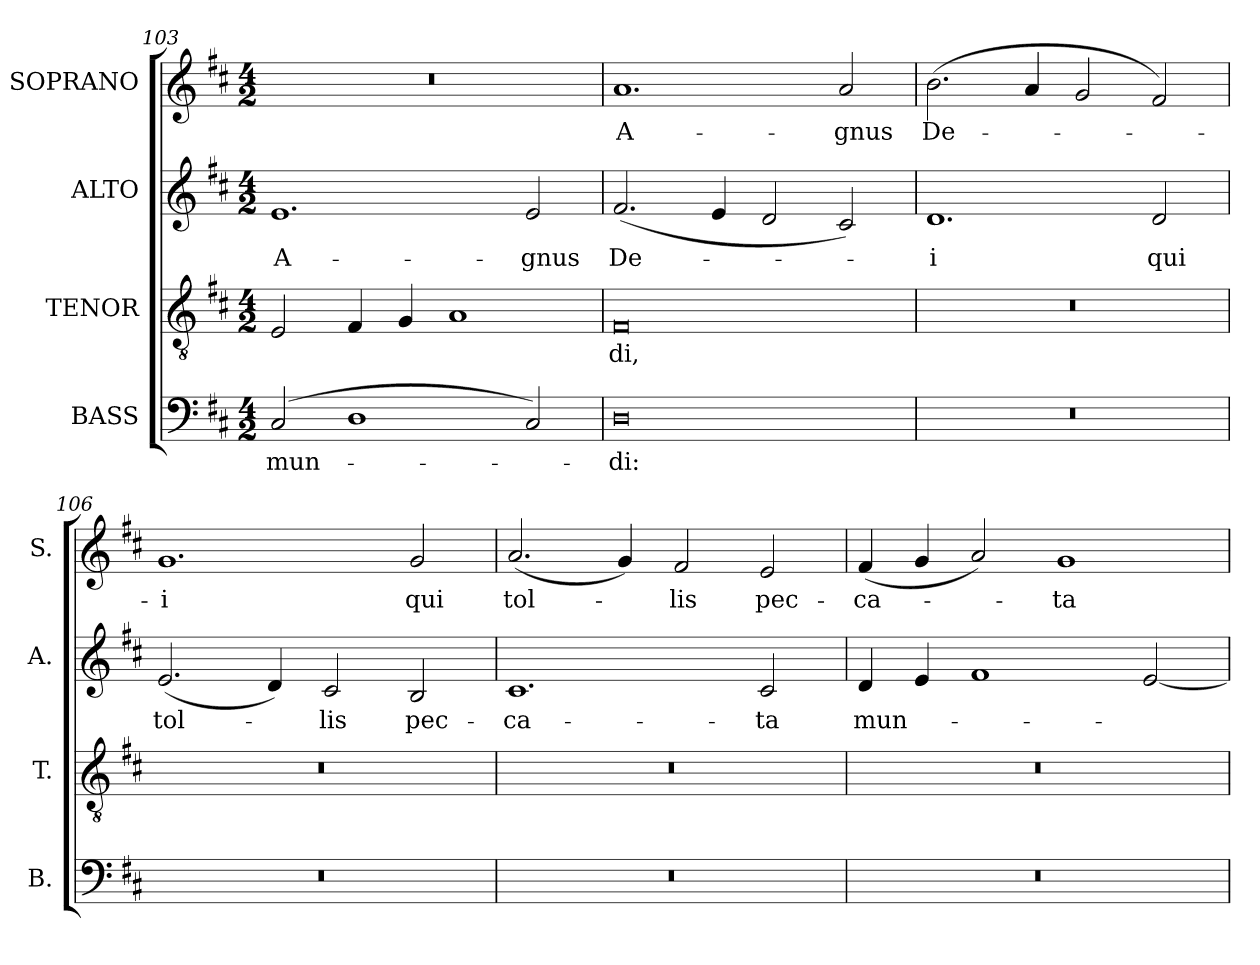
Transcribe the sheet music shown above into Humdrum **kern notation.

**kern	**text	**kern	**text	**kern	**text	**kern	**text
*part4	*part4	*part3	*part3	*part2	*part2	*part1	*part1
*staff4	*staff4	*staff3	*staff3	*staff2	*staff2	*staff1	*staff1
*I"BASS	*	*I"TENOR	*	*I"ALTO	*	*I"SOPRANO	*
*I'B.	*	*I'T.	*	*I'A.	*	*I'S.	*
!!LO:LB:g=z
*clefF4	*	*clefGv2	*	*clefG2	*	*clefG2	*
*	*	*ITrd7c12	*	*	*	*	*
*k[f#c#]	*	*k[f#c#]	*	*k[f#c#]	*	*k[f#c#]	*
*D:	*	*D:	*	*D:	*	*D:	*
*M4/2	*	*M4/2	*	*M4/2	*	*M4/2	*
=103	=103	=103	=103	=103	=103	=103	=103
!	!LO:LY:b:color=#000000	!	!	!	!	!	!
!	!	!	!	!	!LO:LY:b:color=#000000	!LO:N:vis=1	!
(2C#i/	mun-	2EEi/	.	1.ei	A-	0r	.
1Di	.	4FF#i/	.	.	.	.	.
.	.	4GGi/	.	.	.	.	.
.	.	1AAi	.	.	.	.	.
!	!	!	!	!	!LO:LY:b:color=#000000	!	!
2C#i/)	.	.	.	2ei/	-gnus	.	.
=104	=104	=104	=104	=104	=104	=104	=104
!	!LO:LY:b:color=#000000	!	!	!	!	!	!
!	!	!	!LO:LY:b:color=#000000	!	!	!	!
!	!	!	!	!	!LO:LY:b:color=#000000	!	!
!	!	!	!	!	!	!	!LO:LY:b:color=#000000
0Di	-di:	0FF#i	-di,	(2.f#i/	De-	1.ai	A-
.	.	.	.	4ei/	.	.	.
.	.	.	.	2di/	.	.	.
!	!	!	!	!	!	!	!LO:LY:b:color=#000000
.	.	.	.	2c#i/)	.	2ai/	-gnus
=105	=105	=105	=105	=105	=105	=105	=105
!LO:N:vis=1	!	!LO:N:vis=1	!	!	!	!	!
!	!	!	!	!	!LO:LY:b:color=#000000	!	!
!	!	!	!	!	!	!	!LO:LY:b:color=#000000
0r	.	0r	.	1.di	-i	(2.bi\	De-
.	.	.	.	.	.	4ai/	.
.	.	.	.	.	.	2gi/	.
!	!	!	!	!	!LO:LY:b:color=#000000	!	!
.	.	.	.	2di/	qui	2f#i/)	.
=106	=106	=106	=106	=106	=106	=106	=106
!LO:N:vis=1	!	!LO:N:vis=1	!	!	!	!	!
!	!	!	!	!	!LO:LY:b:color=#000000	!	!
!	!	!	!	!	!	!	!LO:LY:b:color=#000000
0r	.	0r	.	(2.ei/	tol-	1.gi	-i
.	.	.	.	4di/)	.	.	.
!	!	!	!	!	!LO:LY:b:color=#000000	!	!
.	.	.	.	2c#i/	-lis	.	.
!	!	!	!	!	!LO:LY:b:color=#000000	!	!
!	!	!	!	!	!	!	!LO:LY:b:color=#000000
.	.	.	.	2Bi/	pec-	2gi/	qui
=107	=107	=107	=107	=107	=107	=107	=107
!LO:N:vis=1	!	!LO:N:vis=1	!	!	!	!	!
!	!	!	!	!	!LO:LY:b:color=#000000	!	!
!	!	!	!	!	!	!	!LO:LY:b:color=#000000
0r	.	0r	.	1.c#i	-ca-	(2.ai/	tol-
.	.	.	.	.	.	4gi/)	.
!	!	!	!	!	!	!	!LO:LY:b:color=#000000
.	.	.	.	.	.	2f#i/	-lis
!	!	!	!	!	!LO:LY:b:color=#000000	!	!
!	!	!	!	!	!	!	!LO:LY:b:color=#000000
.	.	.	.	2c#i/	-ta	2ei/	pec-
=108	=108	=108	=108	=108	=108	=108	=108
!LO:N:vis=1	!	!LO:N:vis=1	!	!	!	!	!
!	!	!	!	!	!LO:LY:b:color=#000000	!	!
!	!	!	!	!	!	!	!LO:LY:b:color=#000000
0r	.	0r	.	4di/	mun-	(4f#i/	-ca-
.	.	.	.	4ei/	.	4gi/	.
.	.	.	.	1f#i	.	2ai/)	.
!	!	!	!	!	!	!	!LO:LY:b:color=#000000
.	.	.	.	.	.	1gi	-ta
.	.	.	.	[2ei/	.	.	.
=	=	=	=	=	=	=	=
*-	*-	*-	*-	*-	*-	*-	*-
